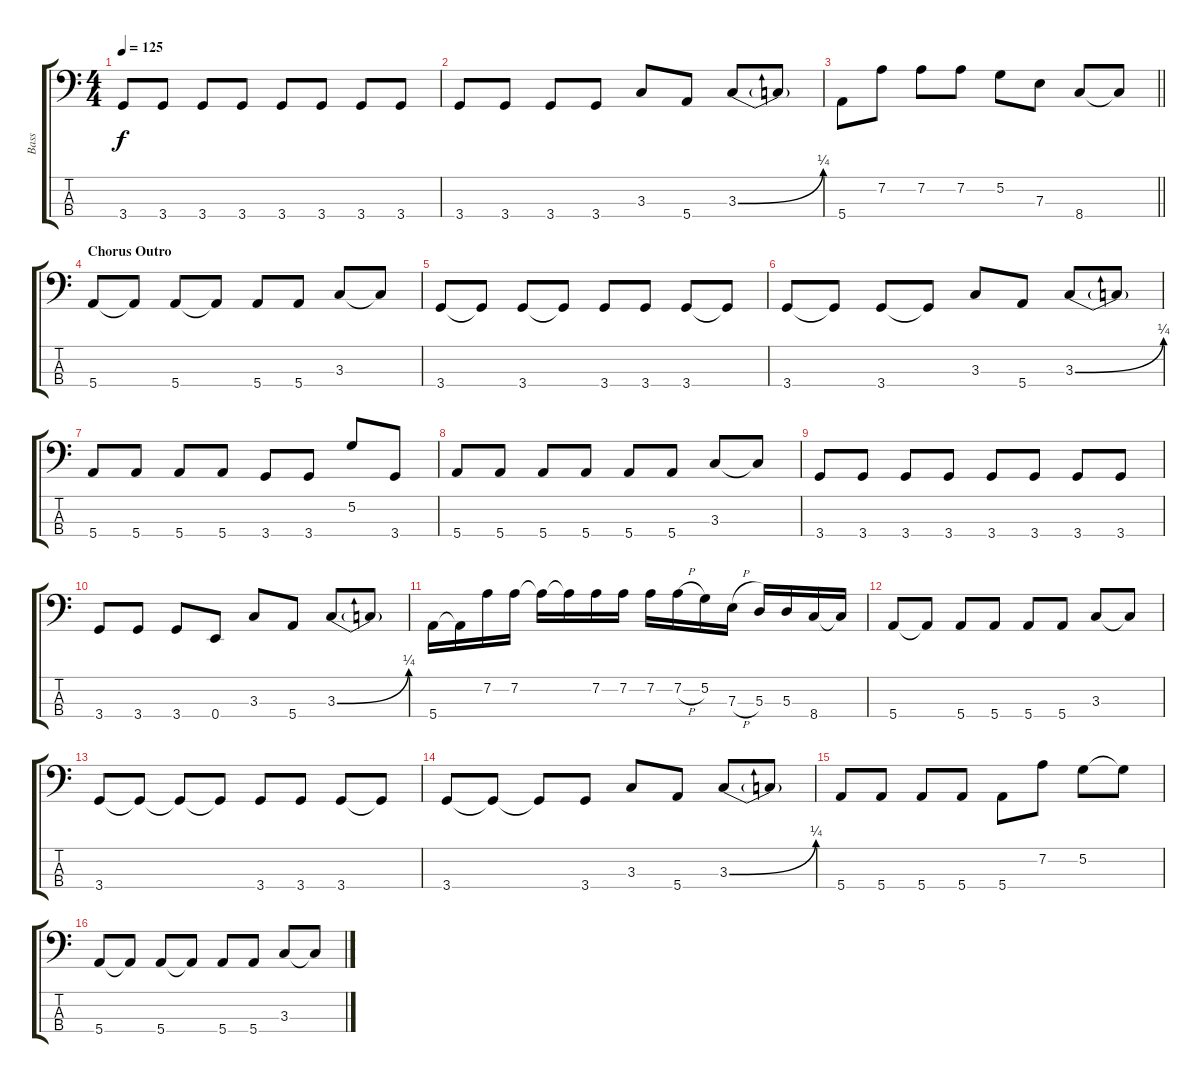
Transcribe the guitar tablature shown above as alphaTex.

\track ("Bass" "Bass") {instrument electricbasspick}
\staff {score tabs}
\tuning (G2 D2 A1 E1) {hide}
\ts (4 4)
\tempo 125
\clef f4
\ks c
3.4.8{dy f} 3.4.8 3.4.8 3.4.8 3.4.8 3.4.8 3.4.8 3.4.8 |
3.4.8 3.4.8 3.4.8 3.4.8 3.3.8 5.4.8 3.3{be (bend 0 0 60 1)}.8 3.3{t}.8 |
\barLineRight lightlight
5.4.8 7.2.8 7.2.8 7.2.8 5.2.8 7.3.8 8.4.8 8.4{t}.8 |
\section ("" "Chorus Outro")
5.4.8 5.4{t}.8 5.4.8 5.4{t}.8 5.4.8 5.4.8 3.3.8 3.3{t}.8 |
3.4.8 3.4{t}.8 3.4.8 3.4{t}.8 3.4.8 3.4.8 3.4.8 3.4{t}.8 |
3.4.8 3.4{t}.8 3.4.8 3.4{t}.8 3.3.8 5.4.8 3.3{be (bend 0 0 60 1)}.8 3.3{t}.8 |
5.4.8 5.4.8 5.4.8 5.4.8 3.4.8 3.4.8 5.2.8 3.4.8 |
5.4.8 5.4.8 5.4.8 5.4.8 5.4.8 5.4.8 3.3.8 3.3{t}.8 |
3.4.8 3.4.8 3.4.8 3.4.8 3.4.8 3.4.8 3.4.8 3.4.8 |
3.4.8 3.4.8 3.4.8 0.4.8 3.3.8 5.4.8 3.3{be (bend 0 0 60 1)}.8 3.3{t}.8 |
5.4.16 5.4{t}.16 7.2.16 7.2.16 7.2{t}.16 7.2{t}.16 7.2.16 7.2.16 7.2.16 7.2{h}.16 5.2.16 7.3{h}.16 5.3.16 5.3.16 8.4.16 8.4{t}.16 |
5.4.8 5.4{t}.8 5.4.8 5.4.8 5.4.8 5.4.8 3.3.8 3.3{t}.8 |
3.4.8 3.4{t}.8 3.4{t}.8 3.4{t}.8 3.4.8 3.4.8 3.4.8 3.4{t}.8 |
3.4.8 3.4{t}.8 3.4{t}.8 3.4.8 3.3.8 5.4.8 3.3{be (bend 0 0 60 1)}.8 3.3{t}.8 |
5.4.8 5.4.8 5.4.8 5.4.8 5.4.8 7.2.8 5.2.8 5.2{t}.8 |
5.4.8 5.4{t}.8 5.4.8 5.4{t}.8 5.4.8 5.4.8 3.3.8 3.3{t}.8
